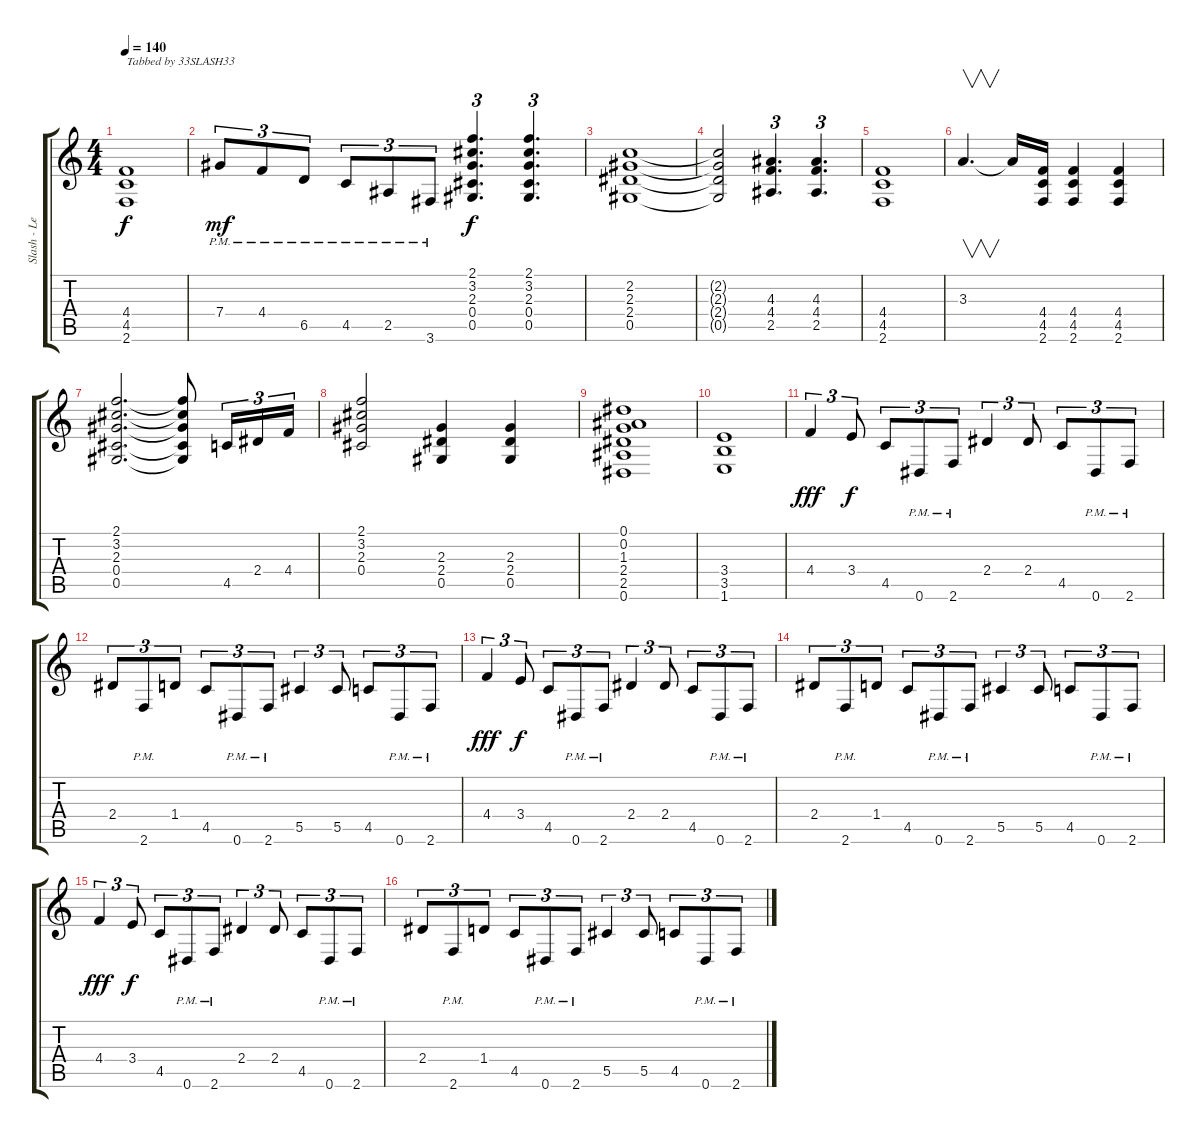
\track ("Slash - Lead Guitar" "Slash - Le") {instrument distortionguitar}
\staff {score tabs}
\tuning (Eb4 Bb3 Gb3 Db3 Ab2 Eb2) {hide}
\ts (4 4)
\tempo 140
\clef g2
\ks c
(4.4 4.5 2.6).1{txt "Tabbed by 33SLASH33" dy f} |
7.4{pm}.8{tu (3 2) dy mf} 4.4{pm}.8{tu (3 2)} 6.5{pm}.8{tu (3 2)} 4.5{pm}.8{tu (3 2)} 2.5{pm}.8{tu (3 2)} 3.6{pm}.8{tu (3 2)} (2.1 3.2 2.3 0.4 0.5).4{d tu (3 2) dy f} (2.1 3.2 2.3 0.4 0.5).4{d tu (3 2)} |
(2.2 2.3 2.4 0.5).1 |
(2.2{t} 2.3{t} 2.4{t} 0.5{t}).2 (4.3 4.4 2.5).4{d tu (3 2)} (4.3 4.4 2.5).4{d tu (3 2)} |
(4.4 4.5 2.6).1 |
3.3.4{v d} 3.3{t}.16 (4.4 4.5 2.6).16 (4.4 4.5 2.6).4 (4.4 4.5 2.6).4 |
(2.1 3.2 2.3 0.4 0.5).2{d} (2.1{t} 3.2{t} 2.3{t} 0.4{t} 0.5{t}).8 4.5.16{tu (3 2)} 2.4.16{tu (3 2)} 4.4.16{tu (3 2)} |
(2.1 3.2 2.3 0.4).2 (2.3 2.4 0.5).4 (2.3 2.4 0.5).4 |
(0.1 0.2 1.3 2.4 2.5 0.6).1 |
(3.4 3.5 1.6).1 |
4.4.4{tu (3 2) dy fff} 3.4.8{tu (3 2) dy f} 4.5.8{tu (3 2)} 0.6{pm}.8{tu (3 2)} 2.6{pm}.8{tu (3 2)} 2.4.4{tu (3 2)} 2.4.8{tu (3 2)} 4.5.8{tu (3 2)} 0.6{pm}.8{tu (3 2)} 2.6{pm}.8{tu (3 2)} |
2.4.8{tu (3 2)} 2.6{pm}.8{tu (3 2)} 1.4.8{tu (3 2)} 4.5.8{tu (3 2)} 0.6{pm}.8{tu (3 2)} 2.6{pm}.8{tu (3 2)} 5.5.4{tu (3 2)} 5.5.8{tu (3 2)} 4.5.8{tu (3 2)} 0.6{pm}.8{tu (3 2)} 2.6{pm}.8{tu (3 2)} |
4.4.4{tu (3 2) dy fff} 3.4.8{tu (3 2) dy f} 4.5.8{tu (3 2)} 0.6{pm}.8{tu (3 2)} 2.6{pm}.8{tu (3 2)} 2.4.4{tu (3 2)} 2.4.8{tu (3 2)} 4.5.8{tu (3 2)} 0.6{pm}.8{tu (3 2)} 2.6{pm}.8{tu (3 2)} |
2.4.8{tu (3 2)} 2.6{pm}.8{tu (3 2)} 1.4.8{tu (3 2)} 4.5.8{tu (3 2)} 0.6{pm}.8{tu (3 2)} 2.6{pm}.8{tu (3 2)} 5.5.4{tu (3 2)} 5.5.8{tu (3 2)} 4.5.8{tu (3 2)} 0.6{pm}.8{tu (3 2)} 2.6{pm}.8{tu (3 2)} |
4.4.4{tu (3 2) dy fff} 3.4.8{tu (3 2) dy f} 4.5.8{tu (3 2)} 0.6{pm}.8{tu (3 2)} 2.6{pm}.8{tu (3 2)} 2.4.4{tu (3 2)} 2.4.8{tu (3 2)} 4.5.8{tu (3 2)} 0.6{pm}.8{tu (3 2)} 2.6{pm}.8{tu (3 2)} |
2.4.8{tu (3 2)} 2.6{pm}.8{tu (3 2)} 1.4.8{tu (3 2)} 4.5.8{tu (3 2)} 0.6{pm}.8{tu (3 2)} 2.6{pm}.8{tu (3 2)} 5.5.4{tu (3 2)} 5.5.8{tu (3 2)} 4.5.8{tu (3 2)} 0.6{pm}.8{tu (3 2)} 2.6{pm}.8{tu (3 2)}
